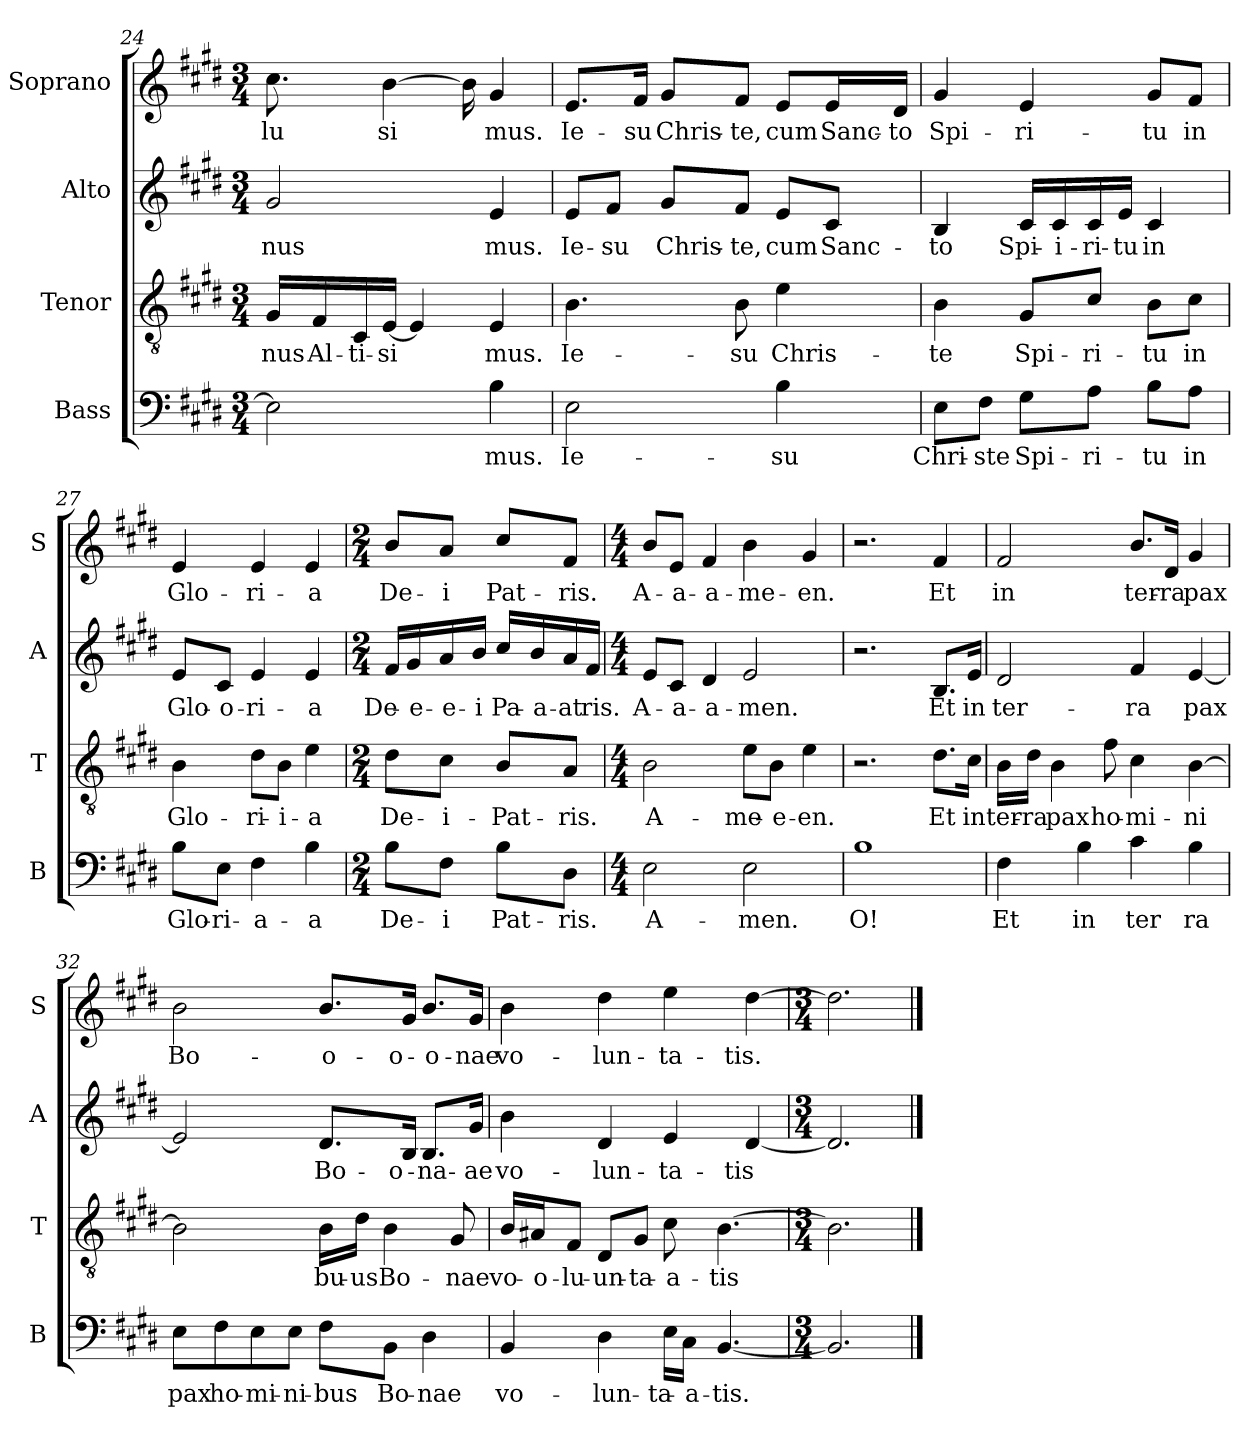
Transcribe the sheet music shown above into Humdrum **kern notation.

**kern	**text	**kern	**text	**kern	**text	**kern	**text
*part4	*part4	*part3	*part3	*part2	*part2	*part1	*part1
*staff4	*staff4	*staff3	*staff3	*staff2	*staff2	*staff1	*staff1
*I"Bass	*	*I"Tenor	*	*I"Alto	*	*I"Soprano	*
*I'B	*	*I'T	*	*I'A	*	*I'S	*
*clefF4	*	*clefGv2	*	*clefG2	*	*clefG2	*
*k[f#c#g#d#]	*	*k[f#c#g#d#]	*	*k[f#c#g#d#]	*	*k[f#c#g#d#]	*
*M3/4	*	*M3/4	*	*M3/4	*	*M3/4	*
=24	=24	=24	=24	=24	=24	=24	=24
!	!	!	!LO:LY:b	!	!LO:LY:b	!	!LO:LY:b
2E\]	.	16G#/LL	-nus	2g#/	nus	8.cc#\	-lu
!	!	!	!LO:LY:b	!	!	!	!
.	.	16F#/	Al-	.	.	.	.
!	!	!	!LO:LY:b	!	!	!	!
.	.	16C#/	-ti-	.	.	.	.
!	!	!	!LO:LY:b	!	!	!	!LO:LY:b
.	.	[16E/JJ	-si	.	.	[4b\	si
.	.	4E/]	.	.	.	.	.
.	.	.	.	.	.	16b\]	.
!	!LO:LY:b	!	!LO:LY:b	!	!LO:LY:b	!	!LO:LY:b
4B\	mus.	4E/	mus.	4e/	mus.	4g#/	-mus.
!!LO:LB:g=z
=25	=25	=25	=25	=25	=25	=25	=25
!	!LO:LY:b	!	!LO:LY:b	!	!LO:LY:b	!	!LO:LY:b
2E\	Ie-	4.B\	Ie-	8e/L	Ie-	8.e/L	Ie-
!	!	!	!	!	!LO:LY:b	!	!
.	.	.	.	8f#/J	-su	.	.
!	!	!	!	!	!	!	!LO:LY:b
.	.	.	.	.	.	16f#/Jk	-su
!	!	!	!	!	!LO:LY:b	!	!LO:LY:b
.	.	.	.	8g#/L	Chris-	8g#/L	Chris-
!	!	!	!LO:LY:b	!	!LO:LY:b	!	!LO:LY:b
.	.	8B\	-su	8f#/J	-te,	8f#/J	-te,
!	!LO:LY:b	!	!LO:LY:b	!	!LO:LY:b	!	!LO:LY:b
4B\	-su	4e\	Chris-	8e/L	cum	8e/L	cum
!	!	!	!	!	!LO:LY:b	!	!LO:LY:b
.	.	.	.	8c#/J	Sanc-	16e/L	Sanc-
!	!	!	!	!	!	!	!LO:LY:b
.	.	.	.	.	.	16d#/JJ	-to
=26	=26	=26	=26	=26	=26	=26	=26
!	!LO:LY:b	!	!LO:LY:b	!	!LO:LY:b	!	!LO:LY:b
8E\L	Chri-	4B\	-te	4B/	-to	4g#/	Spi-
!	!LO:LY:b	!	!	!	!	!	!
8F#\J	-ste	.	.	.	.	.	.
!	!LO:LY:b	!	!LO:LY:b	!	!LO:LY:b	!	!LO:LY:b
8G#\L	Spi-	8G#/L	Spi-	16c#/LL	Spi-	4e/	-ri-
!	!	!	!	!	!LO:LY:b	!	!
.	.	.	.	16c#/	-i-	.	.
!	!LO:LY:b	!	!LO:LY:b	!	!LO:LY:b	!	!
8A\J	-ri-	8c#/J	ri-	16c#/	-ri-	.	.
!	!	!	!	!	!LO:LY:b	!	!
.	.	.	.	16e/JJ	-tu	.	.
!	!LO:LY:b	!	!LO:LY:b	!	!LO:LY:b	!	!LO:LY:b
8B\L	-tu	8B\L	-tu	4c#/	in	8g#/L	-tu
!	!LO:LY:b	!	!LO:LY:b	!	!	!	!LO:LY:b
8A\J	in	8c#\J	in	.	.	8f#/J	in
=27	=27	=27	=27	=27	=27	=27	=27
!	!LO:LY:b	!	!LO:LY:b	!	!LO:LY:b	!	!LO:LY:b
8B\L	Glo-	4B\	Glo-	8e/L	Glo-	4e/	Glo-
!	!LO:LY:b	!	!	!	!LO:LY:b	!	!
8E\J	-ri-	.	.	8c#/J	-o-	.	.
!	!LO:LY:b	!	!LO:LY:b	!	!LO:LY:b	!	!LO:LY:b
4F#\	-a-	8d#\L	-ri-	4e/	-ri-	4e/	-ri-
!	!	!	!LO:LY:b	!	!	!	!
.	.	8B\J	-i-	.	.	.	.
!	!LO:LY:b	!	!LO:LY:b	!	!LO:LY:b	!	!LO:LY:b
4B\	-a	4e\	-a	4e/	-a	4e/	a
=28	=28	=28	=28	=28	=28	=28	=28
*M2/4	*	*M2/4	*	*M2/4	*	*M2/4	*
!	!LO:LY:b	!	!LO:LY:b	!	!LO:LY:b	!	!LO:LY:b
8B\L	De-	8d#\L	De-	16f#/LL	De-	8b/L	De-
!	!	!	!	!	!LO:LY:b	!	!
.	.	.	.	16g#/	-e-	.	.
!	!LO:LY:b	!	!LO:LY:b	!	!LO:LY:b	!	!LO:LY:b
8F#\J	-i	8c#\J	-i-	16a/	-e-	8a/J	-i
!	!	!	!	!	!LO:LY:b	!	!
.	.	.	.	16b/JJ	-i	.	.
!	!LO:LY:b	!	!LO:LY:b	!	!LO:LY:b	!	!LO:LY:b
8B\L	Pat-	8B/L	-Pat-	16cc#/LL	Pa-	8cc#/L	Pat-
!	!	!	!	!	!LO:LY:b	!	!
.	.	.	.	16b/	-a-	.	.
!	!LO:LY:b	!	!LO:LY:b	!	!LO:LY:b	!	!LO:LY:b
8D#\J	-ris.	8A/J	-ris.	16a/	-at	8f#/J	-ris.
!	!	!	!	!	!LO:LY:b	!	!
.	.	.	.	16f#/JJ	ris.	.	.
=29	=29	=29	=29	=29	=29	=29	=29
*M4/4	*	*M4/4	*	*M4/4	*	*M4/4	*
!	!LO:LY:b	!	!LO:LY:b	!	!LO:LY:b	!	!LO:LY:b
2E\	A-	2B\	A-	8e/L	A-	8b/L	A-
!	!	!	!	!	!LO:LY:b	!	!LO:LY:b
.	.	.	.	8c#/J	-a-	8e/J	-a-
!	!	!	!	!	!LO:LY:b	!	!LO:LY:b
.	.	.	.	4d#/	-a-	4f#/	-a-
!	!LO:LY:b	!	!LO:LY:b	!	!LO:LY:b	!	!LO:LY:b
2E\	-men.	8e\L	-me-	2e/	-men.	4b\	-me-
!	!	!	!LO:LY:b	!	!	!	!
.	.	8B\J	-e-	.	.	.	.
!	!	!	!LO:LY:b	!	!	!	!LO:LY:b
.	.	4e\	-en.	.	.	4g#/	-en.
!!LO:PB:g=z
=30	=30	=30	=30	=30	=30	=30	=30
!	!LO:LY:b	!	!	!	!	!	!
1B	O!	2.r	.	2.r	.	2.r	.
!	!	!	!LO:LY:b	!	!LO:LY:b	!	!LO:LY:b
.	.	8.d#\L	Et	8.B/L	Et	4f#/	Et
!	!	!	!LO:LY:b	!	!LO:LY:b	!	!
.	.	16c#\Jk	in	16e/Jk	in	.	.
=31	=31	=31	=31	=31	=31	=31	=31
!	!LO:LY:b	!	!LO:LY:b	!	!LO:LY:b	!	!LO:LY:b
4F#\	Et	16B\LL	ter-	2d#/	ter-	2f#/	in
!	!	!	!LO:LY:b	!	!	!	!
.	.	16d#\JJ	-ra	.	.	.	.
!	!	!	!LO:LY:b	!	!	!	!
.	.	4B\	pax	.	.	.	.
!	!LO:LY:b	!	!	!	!	!	!
4B\	in	.	.	.	.	.	.
!	!	!	!LO:LY:b	!	!	!	!
.	.	8f#\	ho-	.	.	.	.
!	!LO:LY:b	!	!LO:LY:b	!	!LO:LY:b	!	!LO:LY:b
4c#\	ter	4c#\	-mi-	4f#/	-ra	8.b/L	ter-
!	!	!	!	!	!	!	!LO:LY:b
.	.	.	.	.	.	16d#/Jk	-ra
!	!LO:LY:b	!	!LO:LY:b	!	!LO:LY:b	!	!LO:LY:b
4B\	ra	[4B\	-ni	[4e/	-pax	4g#/	pax
=32	=32	=32	=32	=32	=32	=32	=32
!	!LO:LY:b	!	!	!	!	!	!LO:LY:b
8E\L	pax	2B\]	.	2e/]	.	2b\	Bo-
!	!LO:LY:b	!	!	!	!	!	!
8F#\	ho-	.	.	.	.	.	.
!	!LO:LY:b	!	!	!	!	!	!
8E\	-mi-	.	.	.	.	.	.
!	!LO:LY:b	!	!	!	!	!	!
8E\J	-ni-	.	.	.	.	.	.
!	!LO:LY:b	!	!LO:LY:b	!	!LO:LY:b	!	!LO:LY:b
8F#\L	-bus	16B\LL	bu-	8.d#/L	Bo-	8.b/L	-o-
!	!	!	!LO:LY:b	!	!	!	!
.	.	16d#\JJ	-us	.	.	.	.
!	!LO:LY:b	!	!LO:LY:b	!	!	!	!
8BB\J	Bo-	4B\	Bo-	.	.	.	.
!	!	!	!	!	!LO:LY:b	!	!LO:LY:b
.	.	.	.	16B/Jk	o-	16g#/Jk	-o-
!	!LO:LY:b	!	!	!	!LO:LY:b	!	!LO:LY:b
4D#\	-nae	.	.	8.B/L	-na-	8.b/L	-o-
!	!	!	!LO:LY:b	!	!	!	!
.	.	8G#/	-nae	.	.	.	.
!	!	!	!	!	!LO:LY:b	!	!LO:LY:b
.	.	.	.	16g#/Jk	-ae	16g#/Jk	-nae
=33	=33	=33	=33	=33	=33	=33	=33
!	!LO:LY:b	!	!LO:LY:b	!	!LO:LY:b	!	!LO:LY:b
4BB/	vo-	16B/LL	vo-	4b\	vo-	4b\	vo-
!	!	!	!LO:LY:b	!	!	!	!
.	.	16A#X/J	-o-	.	.	.	.
!	!	!	!LO:LY:b	!	!	!	!
.	.	8F#/J	-lu-	.	.	.	.
!	!LO:LY:b	!	!LO:LY:b	!	!LO:LY:b	!	!LO:LY:b
4D#\	-lun-	8D#/L	-un-	4d#/	-lun-	4dd#\	-lun-
!	!	!	!LO:LY:b	!	!	!	!
.	.	8G#/J	-ta-	.	.	.	.
!	!LO:LY:b	!	!LO:LY:b	!	!LO:LY:b	!	!LO:LY:b
16E\LL	-ta-	8c#\	-a-	4e/	-ta-	4ee\	-ta-
!	!LO:LY:b	!	!	!	!	!	!
16C#\JJ	-a-	.	.	.	.	.	.
!	!LO:LY:b	!	!LO:LY:b	!	!	!	!
[4.BB/	-tis.	[4.B\	-tis	.	.	.	.
!	!	!	!	!	!LO:LY:b	!	!LO:LY:b
.	.	.	.	[4d#/	-tis	[4dd#\	-tis.
=34	=34	=34	=34	=34	=34	=34	=34
*M3/4	*	*M3/4	*	*M3/4	*	*M3/4	*
2.BB/]	.	2.B\]	.	2.d#/]	.	2.dd#\]	.
==	==	==	==	==	==	==	==
*-	*-	*-	*-	*-	*-	*-	*-
